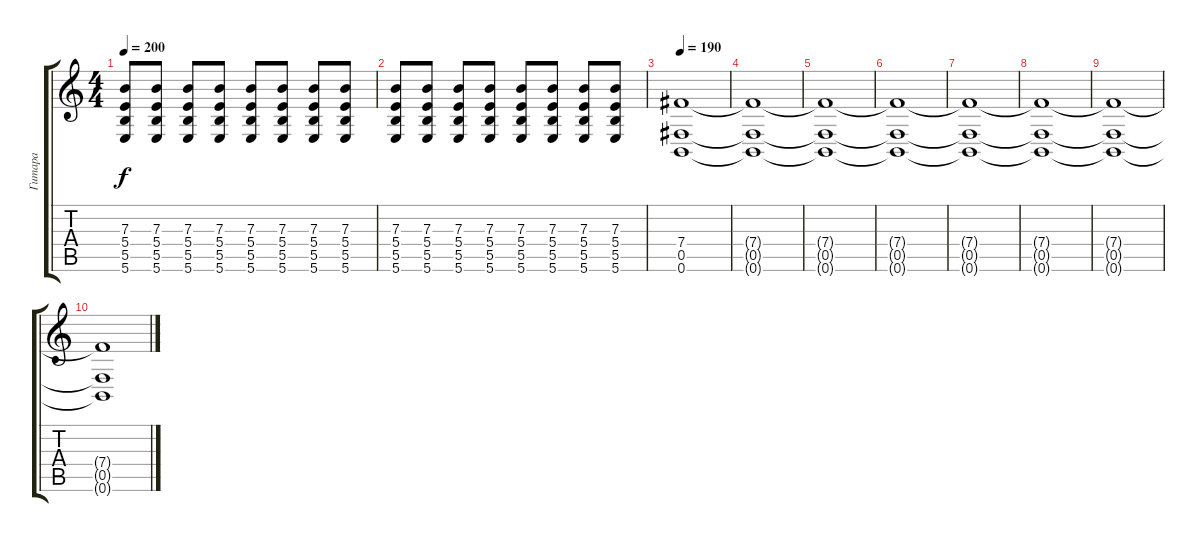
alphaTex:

\track ("Гитара" "Гитара") {instrument overdrivenguitar}
\staff {score tabs}
\tuning (Db4 Ab3 E3 B2 Gb2 B1) {hide}
\ts (4 4)
\tempo 200
\clef g2
\ks c
(7.3 5.4 5.5 5.6).8{dy f} (7.3 5.4 5.5 5.6).8 (7.3 5.4 5.5 5.6).8 (7.3 5.4 5.5 5.6).8 (7.3 5.4 5.5 5.6).8 (7.3 5.4 5.5 5.6).8 (7.3 5.4 5.5 5.6).8 (7.3 5.4 5.5 5.6).8 |
(7.3 5.4 5.5 5.6).8 (7.3 5.4 5.5 5.6).8 (7.3 5.4 5.5 5.6).8 (7.3 5.4 5.5 5.6).8 (7.3 5.4 5.5 5.6).8 (7.3 5.4 5.5 5.6).8 (7.3 5.4 5.5 5.6).8 (7.3 5.4 5.5 5.6).8 |
\tempo 190
(7.4 0.5 0.6).1{volume 6} |
(7.4{t} 0.5{t} 0.6{t}).1 |
(7.4{t} 0.5{t} 0.6{t}).1 |
(7.4{t} 0.5{t} 0.6{t}).1 |
(7.4{t} 0.5{t} 0.6{t}).1 |
(7.4{t} 0.5{t} 0.6{t}).1 |
(7.4{t} 0.5{t} 0.6{t}).1 |
(7.4{t} 0.5{t} 0.6{t}).1
